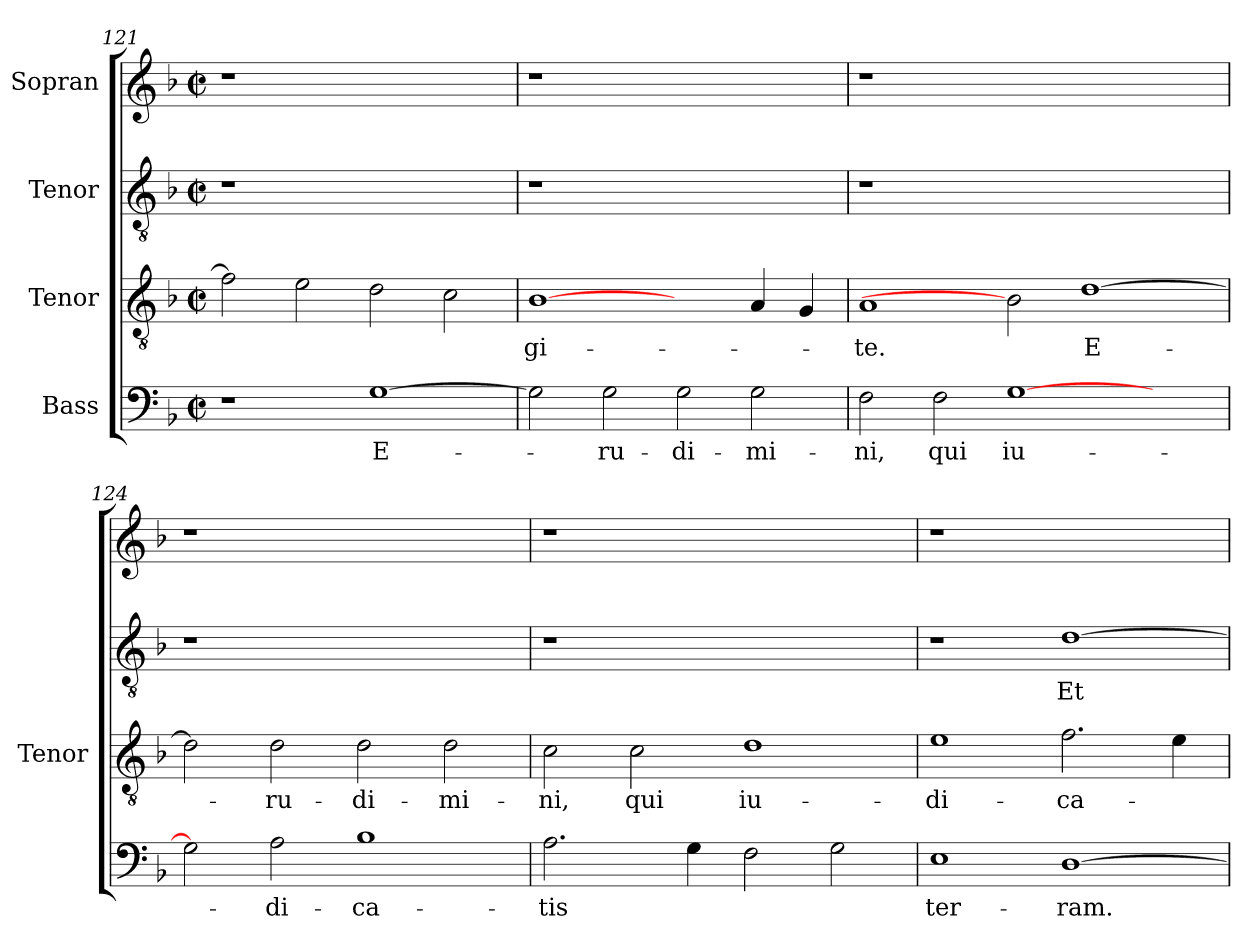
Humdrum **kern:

**kern	**text	**kern	**text	**kern	**text	**kern
*part4	*part4	*part3	*part3	*part2	*part2	*part1
*staff4	*staff4	*staff3	*staff3	*staff2	*staff2	*staff1
*I"Bass	*	*I"Tenor	*	*I"Tenor	*	*I"Sopran
*	*	*I'Tenor	*	*	*	*
*clefF4	*	*clefGv2	*	*clefGv2	*	*clefG2
*	*	*ITrd7c12	*	*ITrd7c12	*	*
*k[b-]	*	*k[b-]	*	*k[b-]	*	*k[b-]
*F:	*	*F:	*	*F:	*	*F:
*M2/2	*	*M2/2	*	*M2/2	*	*M2/2
*met(c|)	*	*met(c|)	*	*met(c|)	*	*met(c|)
=121	=121	=121	=121	=121	=121	=121
!	!	!	!	!LO:N:vis=1	!	!LO:N:vis=1
1r	.	2Fi\]	.	1r	.	1r
.	.	2Ei\	.	.	.	.
!	!LO:LY:b:color=#000000	!	!	!	!	!
[>1Gi	E-	2Di\	.	1ryy	.	1ryy
.	.	2Ci\	.	.	.	.
=122	=122	=122	=122	=122	=122	=122
!	!	!	!LO:LY:b:color=#000000	!LO:N:vis=1	!	!LO:N:vis=1
2Gi\]	.	[1BB-i	-gi-	1r	.	1r
!	!LO:LY:b:color=#000000	!	!	!	!	!
2Gi\	-ru-	.	.	.	.	.
!	!LO:LY:b:color=#000000	!	!	!	!	!
2Gi\	-di-	2ryy	.	1ryy	.	1ryy
!	!LO:LY:b:color=#000000	!	!	!	!	!
2Gi\	-mi-	4AAi/	.	.	.	.
.	.	4GGi/	.	.	.	.
!!LO:LB:g=z
=123	=123	=123	=123	=123	=123	=123
!	!LO:LY:b:color=#000000	!	!	!	!	!
!	!	!	!LO:LY:b:color=#000000	!LO:N:vis=1	!	!LO:N:vis=1
2Fi\	-ni,	1AAi	-te.	1r	.	1r
!	!LO:LY:b:color=#000000	!	!	!	!	!
2Fi\	qui	.	.	.	.	.
!	!LO:LY:b:color=#000000	!	!	!	!	!
[>1Gi	iu-	2BB-i]	.	1.ryy	.	1.ryy
!	!	!	!LO:LY:b:color=#000000	!	!	!
.	.	[>1Di	E-	.	.	.
2ryy	.	.	.	.	.	.
=124	=124	=124	=124	=124	=124	=124
!	!	!	!	!LO:N:vis=1	!	!LO:N:vis=1
2Gi\]	.	2Di\]	.	1r	.	1r
!	!LO:LY:b:color=#000000	!	!	!	!	!
!	!	!	!LO:LY:b:color=#000000	!	!	!
2Ai\	-di-	2Di\	-ru-	.	.	.
!	!LO:LY:b:color=#000000	!	!	!	!	!
!	!	!	!LO:LY:b:color=#000000	!	!	!
1B-i	-ca-	2Di\	-di-	1ryy	.	1ryy
!	!	!	!LO:LY:b:color=#000000	!	!	!
.	.	2Di\	-mi-	.	.	.
=125	=125	=125	=125	=125	=125	=125
!	!LO:LY:b:color=#000000	!	!	!	!	!
!	!	!	!LO:LY:b:color=#000000	!LO:N:vis=1	!	!LO:N:vis=1
2.Ai\	-tis	2Ci\	-ni,	1r	.	1r
!	!	!	!LO:LY:b:color=#000000	!	!	!
.	.	2Ci\	qui	.	.	.
4Gi\	.	.	.	.	.	.
!	!	!	!LO:LY:b:color=#000000	!	!	!
2Fi\	.	1Di	iu-	1ryy	.	1ryy
2Gi\	.	.	.	.	.	.
=126	=126	=126	=126	=126	=126	=126
!	!LO:LY:b:color=#000000	!	!	!	!	!
!	!	!	!LO:LY:b:color=#000000	!	!	!LO:N:vis=1
1Ei	ter-	1Ei	-di-	1r	.	1r
!	!LO:LY:b:color=#000000	!	!	!	!	!
!	!	!	!LO:LY:b:color=#000000	!	!	!
!	!	!	!	!	!LO:LY:b:color=#000000	!
[>1Di	-ram.	2.Fi\	-ca-	[>1Di	Et	1ryy
.	.	4Ei\	.	.	.	.
=	=	=	=	=	=	=
*-	*-	*-	*-	*-	*-	*-
